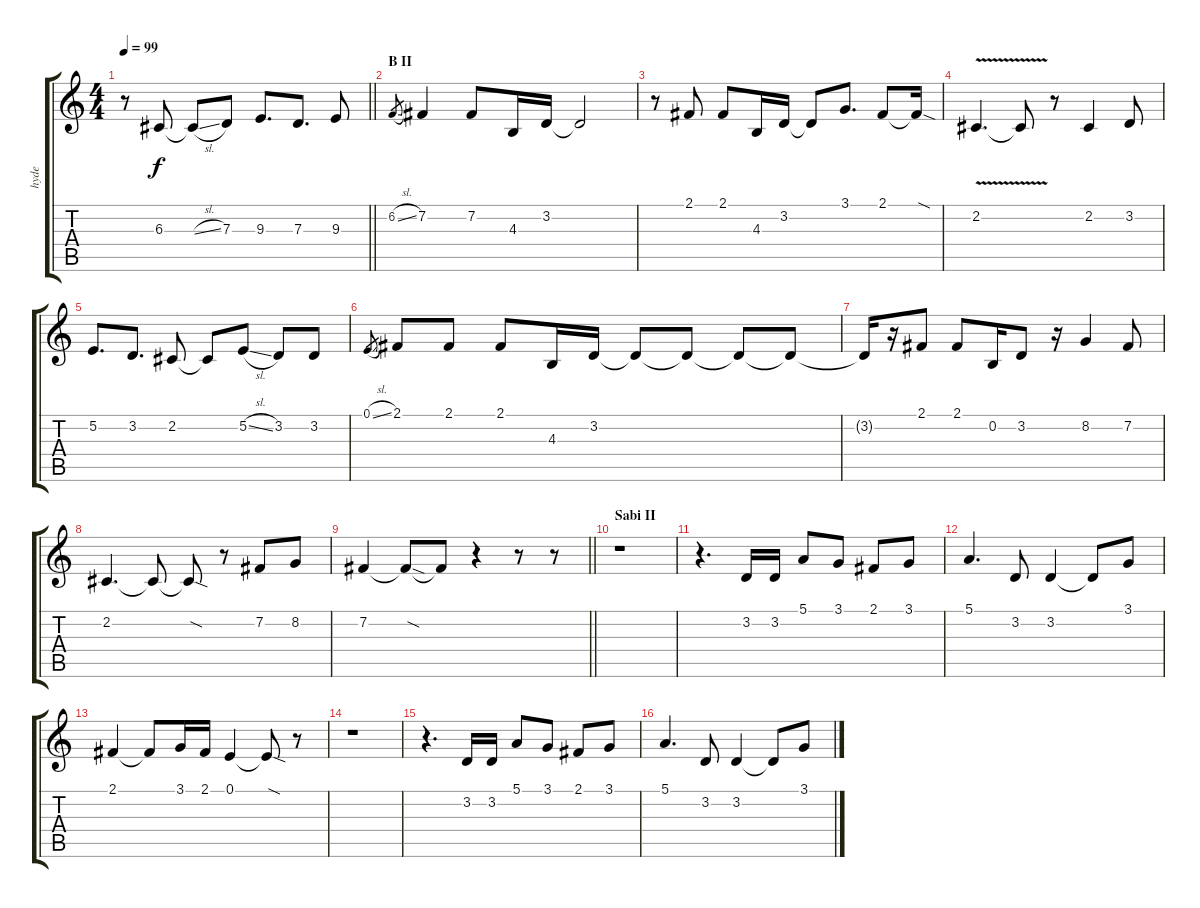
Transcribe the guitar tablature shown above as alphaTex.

\track ("hyde" "hyde") {instrument cello}
\staff {score tabs}
\tuning (E4 B3 G3 D3 A2 E2) {hide}
\ts (4 4)
\tempo 99
\clef g2
\barLineRight lightlight
\ks c
r.8{dy f} 6.3.8 6.3{sl t}.8 7.3.8 9.3.8{d} 7.3.8{d} 9.3.8 |
\section ("" "B II")
6.2{sl}.8{gr} 7.2.4 7.2.8 4.3.16 3.2.16 3.2{t}.2 |
r.8 2.1.8 2.1.8 4.3.16 3.2.16 3.2{t}.8 3.1.8{d} 2.1.8 2.1{sod t}.16 |
2.2{v}.4{d} 2.2{t}.8 r.8 2.2.4 3.2.8 |
5.2.8{d} 3.2.8{d} 2.2.8 2.2{t}.8 5.2{sl}.8 3.2.8 3.2.8 |
0.1{sl}.8{gr} 2.1.8 2.1.8 2.1.8 4.3.16 3.2.16 3.2{t}.8 3.2{t}.8 3.2{t}.8 3.2{t}.8 |
3.2{t}.16 r.16 2.1.8 2.1.8 0.2.16 3.2.8 r.16 8.2.4 7.2.8 |
2.2.4{d} 2.2{t}.8 2.2{sod t}.8 r.8 7.2.8 8.2.8 |
\barLineRight lightlight
7.2.4 7.2{sod t}.8 7.2{t}.8 r.4 r.8 r.8 |
\section ("" "Sabi II")
r.1 |
r.4{d} 3.2.16 3.2.16 5.1.8 3.1.8 2.1.8 3.1.8 |
5.1.4{d} 3.2.8 3.2.4 3.2{t}.8 3.1.8 |
2.1.4 2.1{t}.8 3.1.16 2.1.16 0.1.4 0.1{sod t}.8 r.8 |
r.1 |
r.4{d} 3.2.16 3.2.16 5.1.8 3.1.8 2.1.8 3.1.8 |
5.1.4{d} 3.2.8 3.2.4 3.2{t}.8 3.1.8
